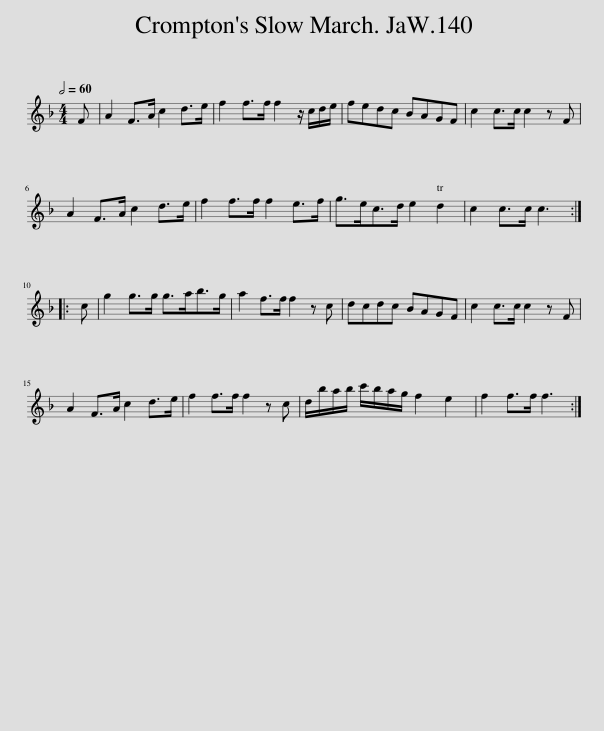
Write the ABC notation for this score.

X:1
L:1/8
Q:1/2=60
M:4/4
I:linebreak $
K:F
V:1 treble
V:1
 F | A2 F>A c2 d>e | f2 f>f f2 z/ c/d/e/ | fedc BAGF | c2 c>c c2 z F |$ %5
 A2 F>A c2 d>e | f2 f>f f2 e>f | g>ec>d e2 d2 | c2 c>c c3 ::$ c | %10
 g2 g>g g>ab>g | a2 f>f f2 z c | dcdc BAGF | c2 c>c c2 z F |$ A2 F>A c2 d>e | %15
 f2 f>f f2 z c | d/b/a/b/ c'/b/a/g/ f2 e2 | f2 f>f f3 :| %18
